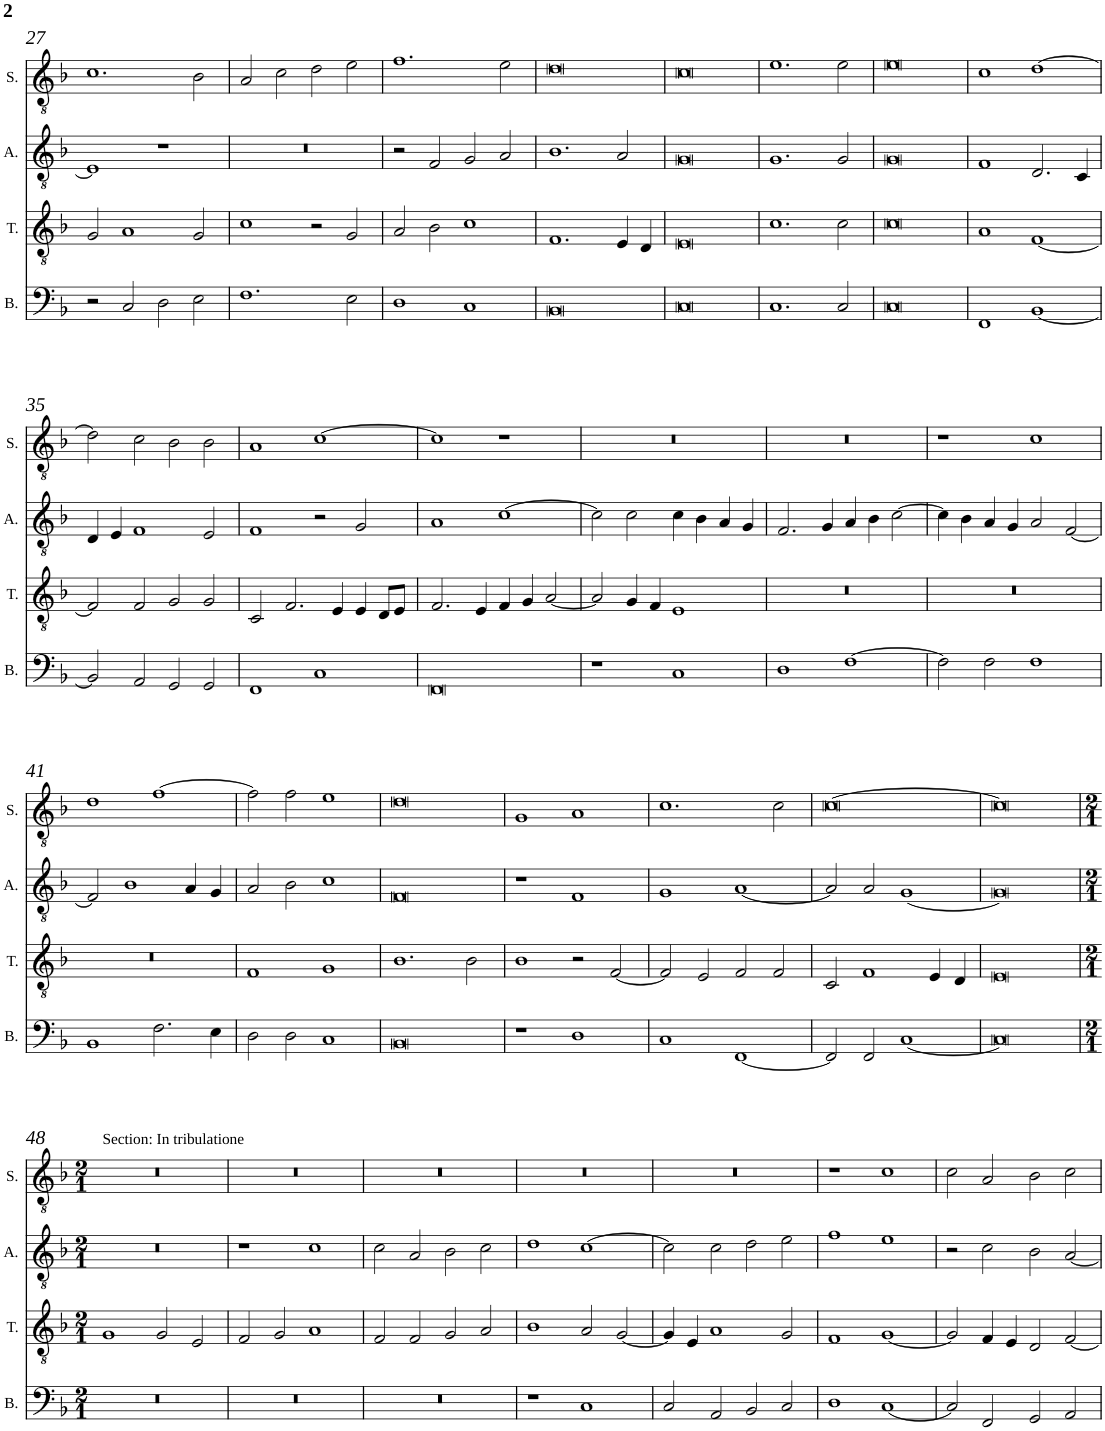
**kern	**kern	**kern	**kern
*part4	*part3	*part2	*part1
*staff4	*staff3	*staff2	*staff1
*I"Bassus	*I"Tenor	*I"Altus	*I"Superius
*I'B.	*I'T.	*I'A.	*I'S.
!!LO:PB:g=z
*clefF4	*clefGv2	*clefGv2	*clefGv2
*k[b-]	*k[b-]	*k[b-]	*k[b-]
*M2/1	*M2/1	*M2/1	*M2/1
=27	=27	=27	=27
2r	2G/	1E]	1.c
2C/	1A	.	.
2D\	.	1r	.
2E\	2G/	.	2B-\
=28	=28	=28	=28
1.F	1c	0r	2A/
.	.	.	2c\
.	2r	.	2d\
2E\	2G/	.	2e\
=29	=29	=29	=29
1D	2A/	2r	1.f
.	2B-\	2F/	.
1C	1c	2G/	.
.	.	2A/	2e\
=30	=30	=30	=30
0BB-	1.F	1.B-	0d
.	4E/	2A/	.
.	4D/	.	.
=31	=31	=31	=31
0C	0E	0G	0c
=32	=32	=32	=32
1.C	1.c	1.G	1.e
2C/	2c\	2G/	2e\
=33	=33	=33	=33
0C	0c	0G	0e
=34	=34	=34	=34
1FF	1A	1F	1c
[1BB-	[1F	2.D/	[1d
.	.	4C/	.
!!LO:LB:g=z
=35	=35	=35	=35
2BB-/]	2F/]	4D/	2d\]
.	.	4E/	.
2AA/	2F/	1F	2c\
2GG/	2G/	.	2B-\
2GG/	2G/	2E/	2B-\
=36	=36	=36	=36
1FF	2C/	1F	1A
.	2.F/	.	.
1C	.	2r	[1c
.	4E/	.	.
.	4E/	2G/	.
.	8D/L	.	.
.	8E/J	.	.
=37	=37	=37	=37
0FF	2.F/	1A	1c]
.	4E/	.	.
.	4F/	[1c	1r
.	4G/	.	.
.	[2A/	.	.
=38	=38	=38	=38
1r	2A/]	2c\]	0r
.	4G/	2c\	.
.	4F/	.	.
1C	1E	4c\	.
.	.	4B-\	.
.	.	4A/	.
.	.	4G/	.
=39	=39	=39	=39
1D	0r	2.F/	0r
.	.	4G/	.
[1F	.	4A/	.
.	.	4B-\	.
.	.	[2c\	.
=40	=40	=40	=40
2F\]	0r	4c\]	1r
.	.	4B-\	.
2F\	.	4A/	.
.	.	4G/	.
1F	.	2A/	1c
.	.	[2F/	.
!!LO:LB:g=z
=41	=41	=41	=41
1BB-	0r	2F/]	1d
.	.	1B-	.
2.F\	.	.	[1f
.	.	4A/	.
4E\	.	4G/	.
=42	=42	=42	=42
2D\	1F	2A/	2f\]
2D\	.	2B-\	2f\
1C	1G	1c	1e
=43	=43	=43	=43
0BB-	1.B-	0F	0d
.	2B-\	.	.
=44	=44	=44	=44
1r	1B-	1r	1G
1D	2r	1F	1A
.	[2F/	.	.
=45	=45	=45	=45
1C	2F/]	1G	1.c
.	2E/	.	.
[1FF	2F/	[1A	.
.	2F/	.	2c\
=46	=46	=46	=46
2FF/]	2C/	2A/]	[0c
2FF/	1F	2A/	.
[1C	.	[1G	.
.	4E/	.	.
.	4D/	.	.
=47	=47	=47	=47
0C]	0E	0G]	0c]
!!LO:LB:g=z
=48	=48	=48	=48
*M2/1	*M2/1	*M2/1	*M2/1
!	!	!	!LO:TX:a:t=Section&colon; In tribulatione
0r	1G	0r	0r
.	2G/	.	.
.	2E/	.	.
=49	=49	=49	=49
0r	2F/	1r	0r
.	2G/	.	.
.	1A	1c	.
=50	=50	=50	=50
0r	2F/	2c\	0r
.	2F/	2A/	.
.	2G/	2B-\	.
.	2A/	2c\	.
=51	=51	=51	=51
1r	1B-	1d	0r
1C	2A/	[1c	.
.	[2G/	.	.
=52	=52	=52	=52
2C/	4G/]	2c\]	0r
.	4E/	.	.
2AA/	1A	2c\	.
2BB-/	.	2d\	.
2C/	2G/	2e\	.
=53	=53	=53	=53
1D	1F	1f	1r
[1C	[1G	1e	1c
=54	=54	=54	=54
2C/]	2G/]	2r	2c\
2FF/	4F/	2c\	2A/
.	4E/	.	.
2GG/	2D/	2B-\	2B-\
2AA/	[2F/	[2A/	2c\
=	=	=	=
*-	*-	*-	*-
